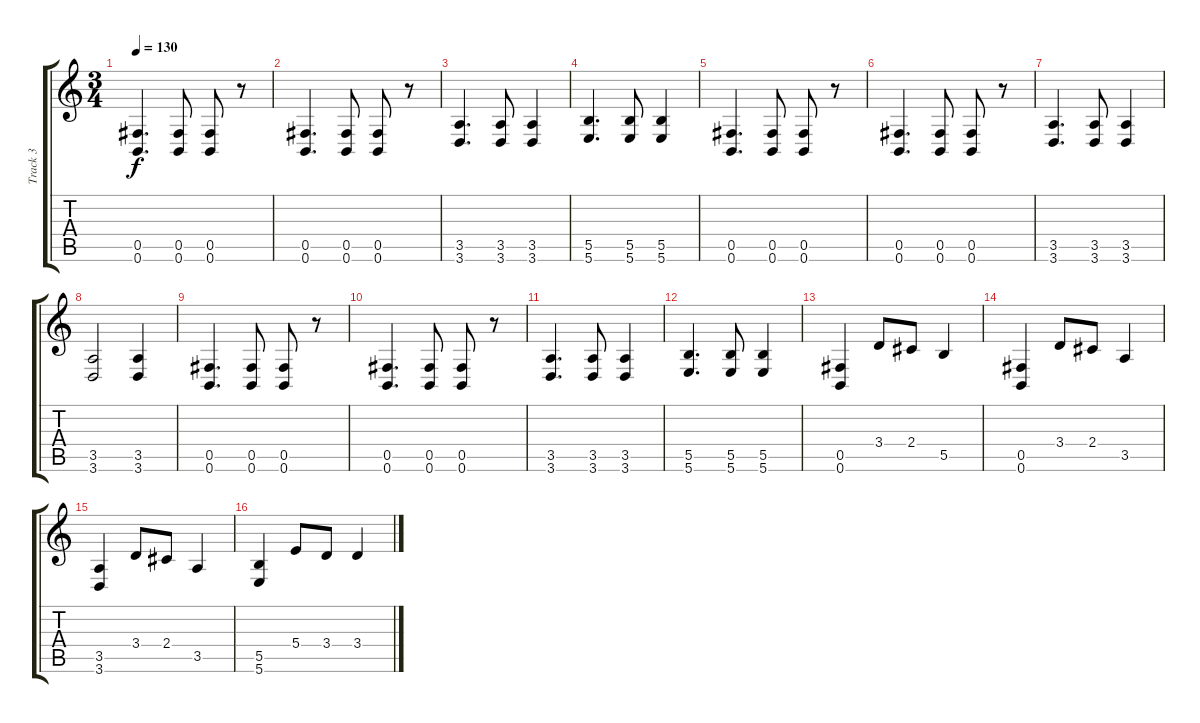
\track ("Track 3" "Track 3") {instrument acousticguitarsteel}
\staff {score tabs}
\tuning (Db4 Ab3 E3 B2 Gb2 B1) {hide}
\ts (3 4)
\tempo 130
\clef g2
\ks c
(0.5 0.6).4{d dy f instrument acousticguitarsteel} (0.5 0.6).8 (0.5 0.6).8 r.8 |
(0.5 0.6).4{d} (0.5 0.6).8 (0.5 0.6).8 r.8 |
(3.5 3.6).4{d} (3.5 3.6).8 (3.5 3.6).4 |
(5.5 5.6).4{d} (5.5 5.6).8 (5.5 5.6).4 |
(0.5 0.6).4{d instrument acousticguitarsteel} (0.5 0.6).8 (0.5 0.6).8 r.8 |
(0.5 0.6).4{d} (0.5 0.6).8 (0.5 0.6).8 r.8 |
(3.5 3.6).4{d} (3.5 3.6).8 (3.5 3.6).4 |
(3.5 3.6).2 (3.5 3.6).4 |
(0.5 0.6).4{d instrument acousticguitarsteel} (0.5 0.6).8 (0.5 0.6).8 r.8 |
(0.5 0.6).4{d} (0.5 0.6).8 (0.5 0.6).8 r.8 |
(3.5 3.6).4{d} (3.5 3.6).8 (3.5 3.6).4 |
(5.5 5.6).4{d} (5.5 5.6).8 (5.5 5.6).4 |
(0.5 0.6).4 3.4.8 2.4.8 5.5.4 |
(0.5 0.6).4 3.4.8 2.4.8 3.5.4 |
(3.5 3.6).4 3.4.8 2.4.8 3.5.4 |
(5.5 5.6).4 5.4.8 3.4.8 3.4.4
